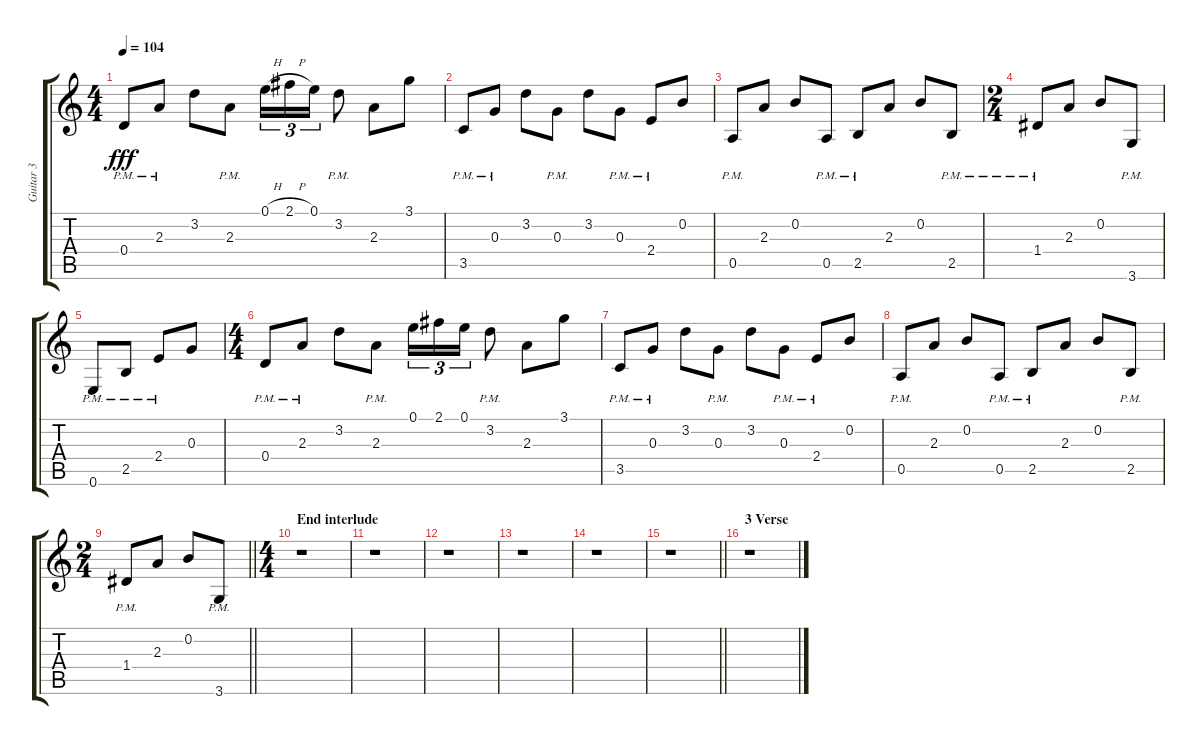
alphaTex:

\track ("Guitar 3" "Guitar 3") {instrument distortionguitar}
\staff {score tabs}
\tuning (E4 B3 G3 D3 A2 E2) {hide}
\ts (4 4)
\tempo 104
\clef g2
\ks c
0.4{pm}.8{dy fff} 2.3{pm}.8 3.2.8 2.3{pm}.8 0.1{h}.16{tu (3 2)} 2.1{h}.16{tu (3 2)} 0.1.16{tu (3 2)} 3.2{pm}.8 2.3.8 3.1.8 |
3.5{pm}.8 0.3{pm}.8 3.2.8 0.3{pm}.8 3.2.8 0.3{pm}.8 2.4{pm}.8 0.2.8 |
0.5{pm}.8 2.3.8 0.2.8 0.5{pm}.8 2.5{pm}.8 2.3.8 0.2.8 2.5{pm}.8 |
\ts (2 4)
1.4{pm}.8 2.3.8 0.2.8 3.6{pm}.8 |
0.6{pm}.8 2.5{pm}.8 2.4{pm}.8 0.3.8 |
\ts (4 4)
0.4{pm}.8 2.3{pm}.8 3.2.8 2.3{pm}.8 0.1.16{tu (3 2)} 2.1.16{tu (3 2)} 0.1.16{tu (3 2)} 3.2{pm}.8 2.3.8 3.1.8 |
3.5{pm}.8 0.3{pm}.8 3.2.8 0.3{pm}.8 3.2.8 0.3{pm}.8 2.4{pm}.8 0.2.8 |
0.5{pm}.8 2.3.8 0.2.8 0.5{pm}.8 2.5{pm}.8 2.3.8 0.2.8 2.5{pm}.8 |
\ts (2 4)
\barLineRight lightlight
1.4{pm}.8 2.3.8 0.2.8 3.6{pm}.8 |
\ts (4 4)
\section ("" "End interlude")
r.1 |
r.1 |
r.1 |
r.1 |
r.1 |
\barLineRight lightlight
r.1 |
\section ("" "3 Verse")
r.1
